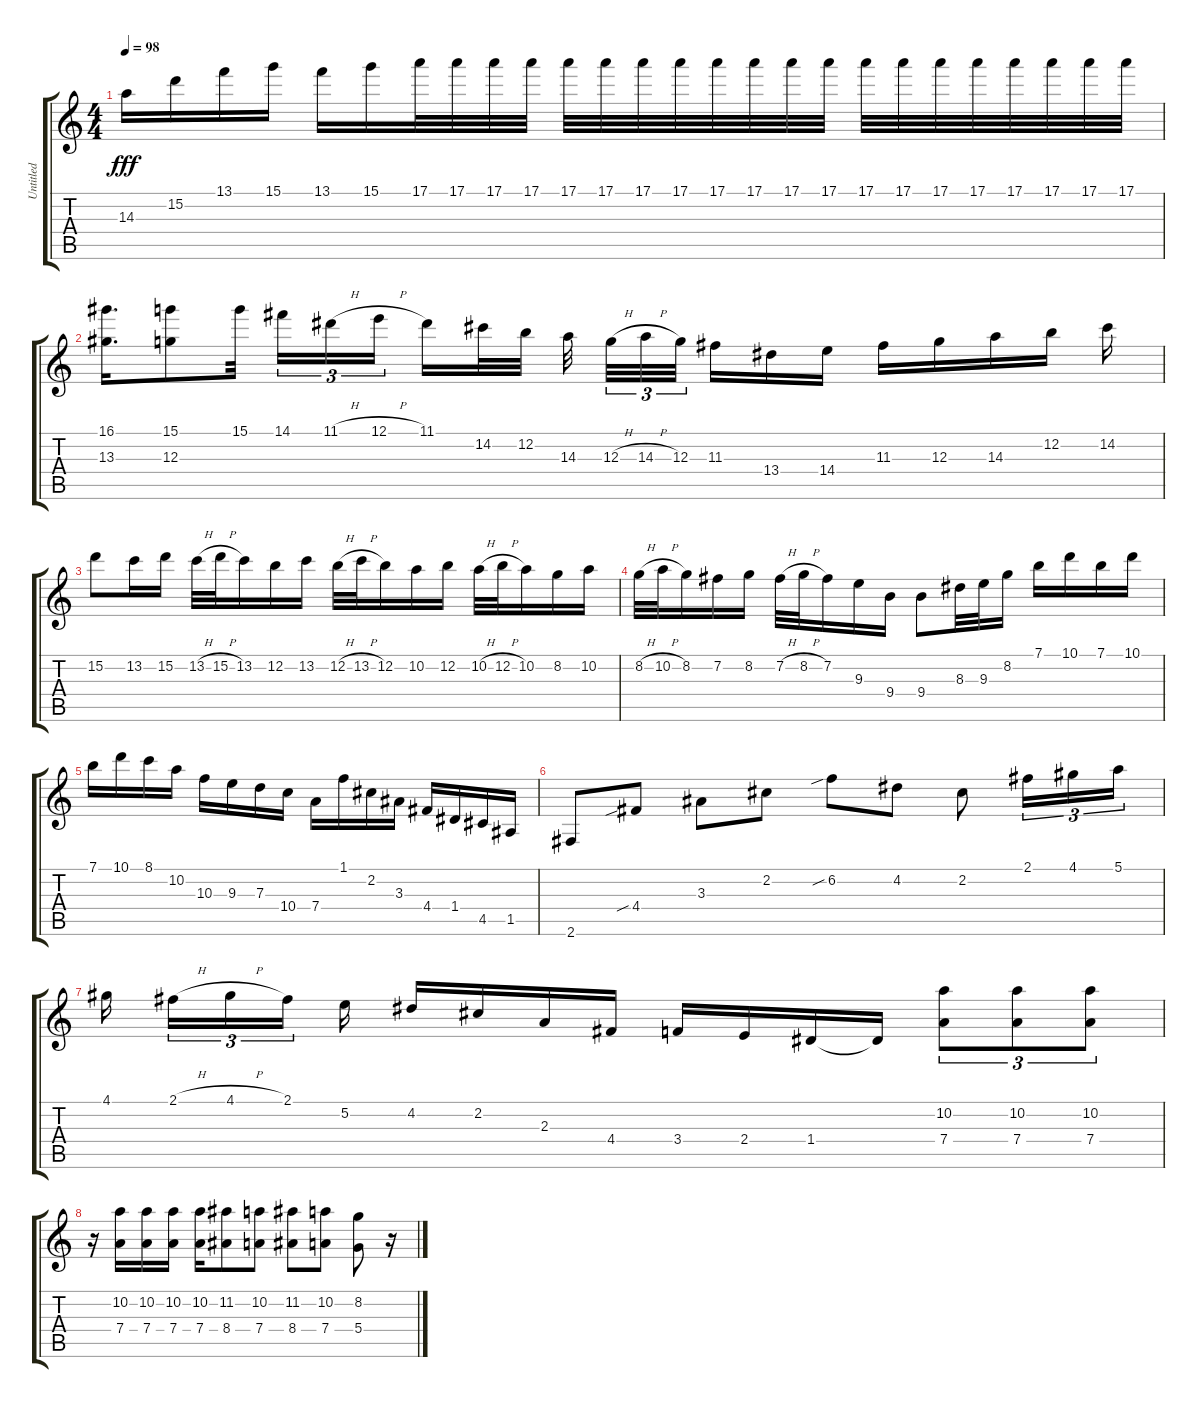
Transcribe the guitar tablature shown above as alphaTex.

\track ("Untitled" "Untitled") {instrument acousticguitarnylon}
\staff {score tabs}
\tuning (E4 B3 G3 D3 A2 E2) {hide}
\ts (4 4)
\tempo 98
\clef g2
\ks c
14.3.16{dy fff} 15.2.16 13.1.16 15.1.16 13.1.16 15.1.16 17.1.32 17.1.32 17.1.32 17.1.32 17.1.32 17.1.32 17.1.32 17.1.32 17.1.32 17.1.32 17.1.32 17.1.32 17.1.32 17.1.32 17.1.32 17.1.32 17.1.32 17.1.32 17.1.32 17.1.32 |
(16.1 13.3).16{d} (15.1 12.3).8 15.1.32 14.1.16{tu (3 2)} 11.1{h}.16{tu (3 2)} 12.1{h}.16{tu (3 2) beam splitsecondary} 11.1.16 14.2.32 12.2.32 14.3.32{beam splitsecondary} 12.3{h}.32{tu (3 2)} 14.3{h}.32{tu (3 2)} 12.3.32{tu (3 2) beam splitsecondary} 11.3.16 13.4.16 14.4.16 11.3.16 12.3.16 14.3.16 12.2.16 14.2.16 |
15.2.8 13.2.16 15.2.16 13.2{h}.32 15.2{h}.32 13.2.16 12.2.16 13.2.16 12.2{h}.32 13.2{h}.32 12.2.16 10.2.16 12.2.16 10.2{h}.32 12.2{h}.32 10.2.16 8.2.16 10.2.16 |
8.2{h}.32 10.2{h}.32 8.2.16 7.2.16 8.2.16 7.2{h}.32 8.2{h}.32 7.2.16 9.3.16 9.4.16 9.4.8 8.3.32 9.3.32 8.2.16 7.1.16 10.1.16 7.1.16 10.1.16 |
7.1.16 10.1.16 8.1.16 10.2.16 10.3.16 9.3.16 7.3.16 10.4.16 7.4.16 1.1.16 2.2.16 3.3.16 4.4.16 1.4.16 4.5.16 1.5.16 |
2.6.8 4.4{sib}.8 3.3.8 2.2.8 6.2{sib}.8 4.2.8 2.2.8 2.1.16{tu (3 2)} 4.1.16{tu (3 2)} 5.1.16{tu (3 2)} |
4.1.16{beam splitsecondary} 2.1{h}.16{tu (3 2)} 4.1{h}.16{tu (3 2)} 2.1.16{tu (3 2) beam splitsecondary} 5.2.16 4.2.16 2.2.16 2.3.16 4.4.16 3.4.16 2.4.16 1.4.16 1.4{t}.16 (10.2 7.4).8{tu (3 2)} (10.2 7.4).8{tu (3 2)} (10.2 7.4).8{tu (3 2)} |
r.16 (10.2 7.4).16 (10.2 7.4).16 (10.2 7.4).16 (10.2 7.4).16 (11.2 8.4).8 (10.2 7.4).8 (11.2 8.4).8 (10.2 7.4).8 (8.2 5.4).8 r.16
